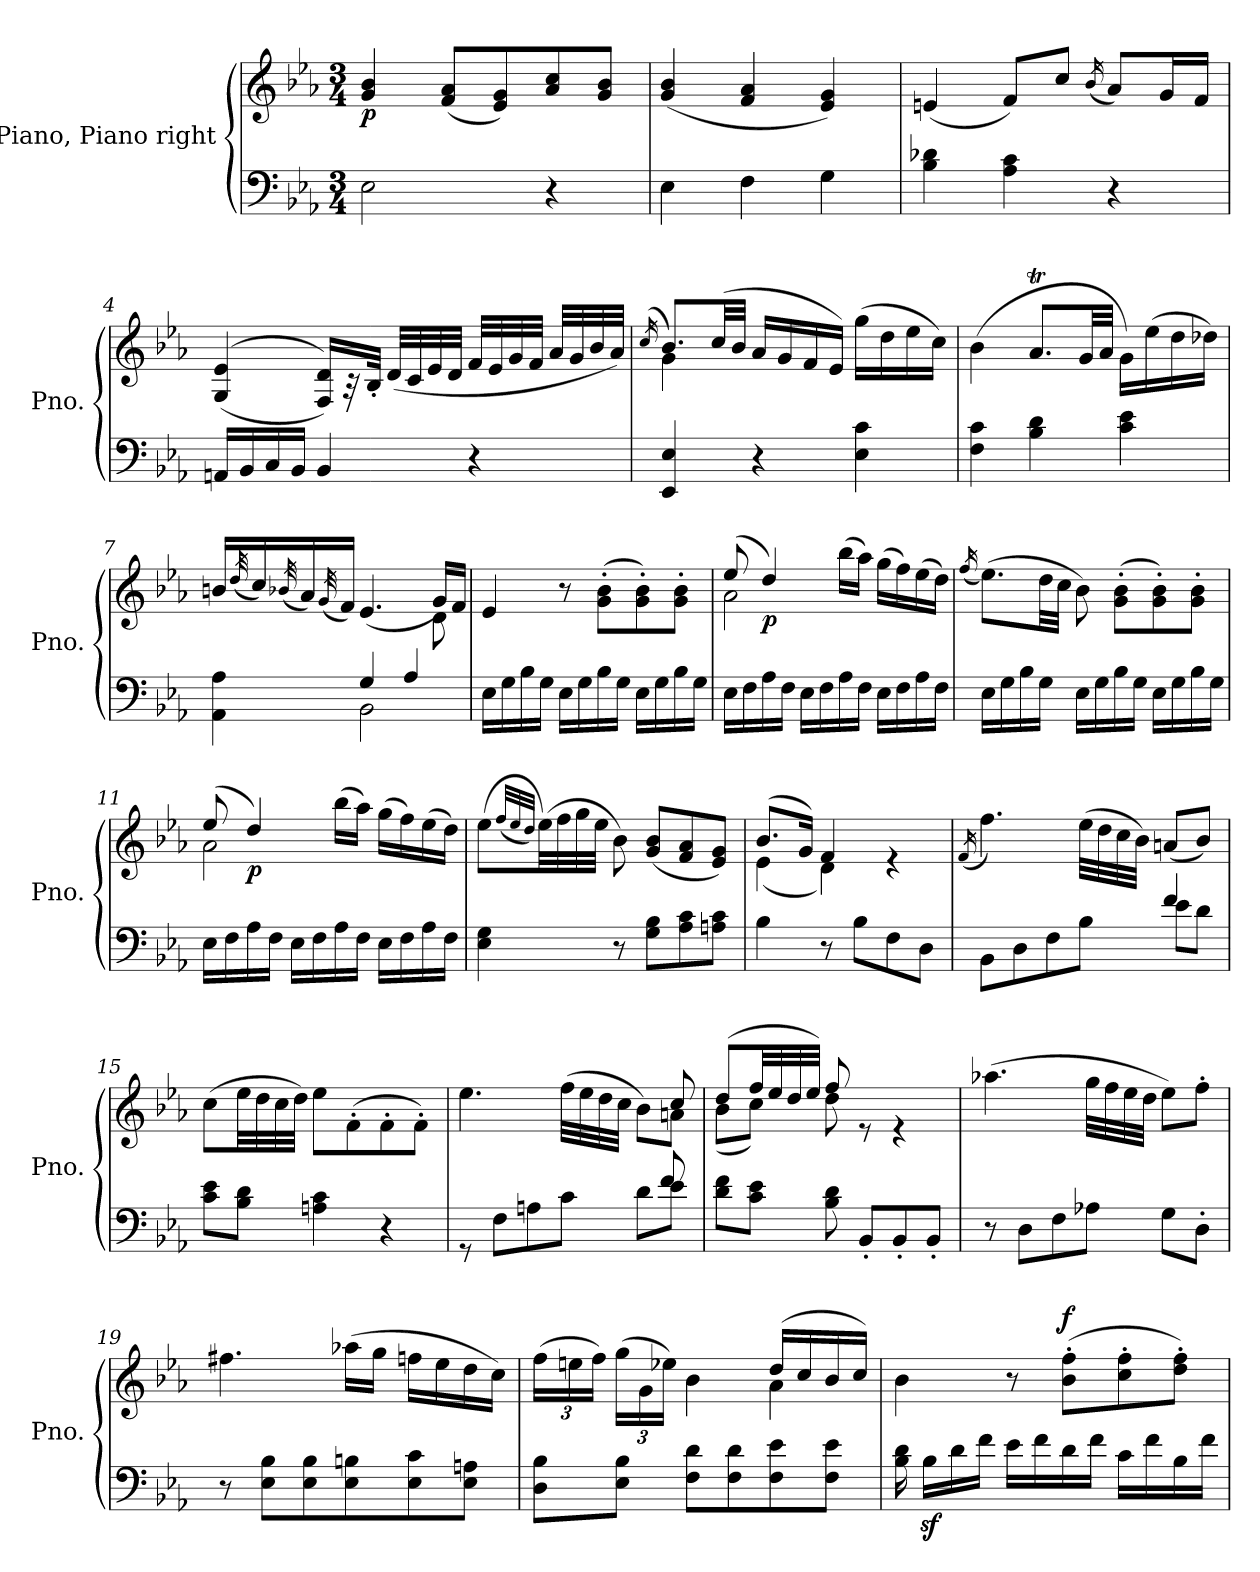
**kern	**kern	**dynam
*part1	*part1	*part1
*staff2	*staff1	*staff1/2
*I"Piano, Piano right	*	*
*I'Pno.	*	*
*clefF4	*clefG2	*
*k[b-e-a-]	*k[b-e-a-]	*
*M3/4	*M3/4	*
=1	=1	=1
!	!	!LO:DY:b
2E-\	4g/ 4b-/	p
.	(<8f/ 8a-/L	.
.	8e-/ 8g/)	.
4r	8a-/ 8cc/	.
.	8g/ 8b-/J	.
=2	=2	=2
4E-\	(<4g/ 4b-/	.
4F\	4f/ 4a-/	.
4G\	4e-/ 4g/)	.
=3	=3	=3
4B-\ 4d-X\	(<4en/	.
4A-\ 4c\	8f/L)	.
.	8cc/J	.
.	(<16qb-/	.
4r	8a-/L)	.
.	16g/L	.
.	16f/JJ	.
=4	=4	=4
16AAn/LL	(>(<4G/ 4e-/	.
16BB-/	.	.
16C/	.	.
16BB-/JJ	.	.
4BB-/	16F/ 16d/LL))	.
.	32r	.
.	32B-'/JJk	.
.	(<32d/LLL	.
.	32c/	.
.	32e-/	.
.	32d/JJJ	.
4r	32f/LLL	.
.	32e-/	.
.	32g/	.
.	32f/JJJ	.
.	32a-/LLL	.
.	32g/	.
.	32b-/	.
.	32a-/JJJ)	.
=5	=5	=5
.	(>16qcc/	.
*	*^	*
4EE-/ 4E-/	8.b-/L)	4g\	.
.	(>32cc/LL	.	.
.	32b-/JJJ	.	.
4r	16a-/LL	2ryy	.
.	16g/	.	.
.	16f/	.	.
.	16e-/JJ)	.	.
4E-\ 4c\	(>16gg\LL	.	.
.	16dd\	.	.
.	16ee-\	.	.
.	16cc\JJ)	.	.
*	*v	*v	*
=6	=6	=6
4F\ 4c\	(<4b-\	.
4B-\ 4d\	8.a-T/L	.
.	32g/LL	.
.	32a-/JJJ	.
4c\ 4e-\	16g\LL)	.
.	(>16ee-\	.
.	16dd\	.
.	16dd-X\JJ)	.
=7	=7	=7
*^	*^	*
4AA-\ 4A-\	4ryy	16bn/LL	8ryy	.
.	.	(<32qdd/	.	.
.	.	16cc/)	.	.
*	*	*v	*v	*
.	.	(<32qb-X/	.
.	.	16a-/)	.
.	.	(<32qg/	.
.	.	16f/JJ)	.
4G/	2BB-\	(<4.e-/	.
4A-/	.	.	.
*	*	*^	*
.	.	16g/LL)	8d\	.
.	.	16f/JJ	.	.
*v	*v	*	*	*
*	*v	*v	*
=8	=8	=8
16E-\LL	4e-/	.
16G\	.	.
16B-\	.	.
16G\JJ	.	.
16E-\LL	8r	.
16G\	.	.
16B-\	(>8g\' 8b-\'L	.
16G\JJ	.	.
16E-\LL	8g\' 8b-\')	.
16G\	.	.
16B-\	8g\' 8b-\'J	.
16G\JJ	.	.
=9	=9	=9
*	*^	*
!	!	!	!LO:DY:b=2
!	!	!	!LO:DY:n=1:b
16E-\LL	(>8ee-/	2a-\	sfp sf
16F\	.	.	.
!	!	!	!LO:DY:n=2:b
16A-\	4dd/)	.	p
16F\JJ	.	.	.
16E-\LL	.	.	.
16F\	.	.	.
16A-\	(>16bb-\LL	.	.
16F\JJ	16aa-\JJ)	.	.
16E-\LL	(>16gg\LL	4ryy	.
16F\	16ff\)	.	.
16A-\	(>16ee-\	.	.
16F\JJ	16dd\JJ)	.	.
*	*v	*v	*
=10	=10	=10
.	(<16qff/	.
16E-\LL	(>8.ee-\L)	.
16G\	.	.
16B-\	.	.
16G\JJ	32dd\LL	.
.	32cc\JJJ	.
16E-\LL	8b-\)	.
16G\	.	.
16B-\	(>8g\' 8b-\'L	.
16G\JJ	.	.
16E-\LL	8g\' 8b-\')	.
16G\	.	.
16B-\	8g\' 8b-\'J	.
16G\JJ	.	.
=11	=11	=11
*	*^	*
!	!	!	!LO:DY:b=2
!	!	!	!LO:DY:n=1:b
16E-\LL	(>8ee-/	2a-\	sfp sf
16F\	.	.	.
!	!	!	!LO:DY:n=2:b
16A-\	4dd/)	.	p
16F\JJ	.	.	.
16E-\LL	.	.	.
16F\	.	.	.
16A-\	(>16bb-\LL	.	.
16F\JJ	16aa-\JJ)	.	.
16E-\LL	(>16gg\LL	4ryy	.
16F\	16ff\)	.	.
16A-\	(>16ee-\	.	.
16F\JJ	16dd\JJ)	.	.
*	*v	*v	*
=12	=12	=12
4E-\ 4G\	(>8ee-\L	.
.	(<32qff/LLL	.
.	32qee-/	.
.	32qdd/JJJ)	.
.	(>32ee-\LL)	.
.	32ff\	.
.	32gg\	.
.	32ee-\JJJ	.
8r	8b-\)	.
8G\ 8B-\L	(<8g/ 8b-/L	.
8A-\ 8c\	8f/ 8a-/	.
8An\ 8c\J	8e-/ 8g/J)	.
=13	=13	=13
*	*^	*
4B-\	(>8.b-/L	(<4e-\	.
.	16g/Jk)	.	.
8r	4f/	4d\)	.
8B-\L	.	.	.
8F\	4re	4ryy	.
8D\J	.	.	.
*	*v	*v	*
=14	=14	=14
.	(>16qf/	.
*^	*	*
8BB-\L	2ryy	4.ff\)	.
8D\	.	.	.
8F\	.	.	.
8B-\J	.	(>32ee-\LLL	.
.	.	32dd\	.
.	.	32cc\	.
.	.	32b-\JJJ)	.
4f/	8e-\L	(<8an/L	.
.	8d\J	8b-/J)	.
*v	*v	*	*
=15	=15	=15
8c\ 8e-\L	(>8cc\L	.
8B-\ 8d\J	32ee-\LL	.
.	32dd\	.
.	32cc\	.
.	32dd\JJJ)	.
4An\ 4c\	8ee-\L	.
.	(>8f'\	.
4r	8f'\	.
.	8f'\J)	.
=16	=16	=16
*^	*^	*
8rGG	8ryy	4.ee-\	8ryy	.
*v	*v	*	*	*
*	*v	*v	*
8F\L	.	.
8An\	.	.
8c\J	(>32ff\LLL	.
.	32ee-\	.
.	32dd\	.
.	32cc\JJJ	.
8d\L	8b-\L)	.
*^	*^	*
8e-\J	8f/	8an\J	8cc/	.
*v	*v	*	*	*
=17	=17	=17	=17
8d\ 8f\L	(>8dd/L	(<8b-\L	.
8c\ 8e-\J	32ff/LL	8cc\J)	.
.	32ee-/	.	.
.	32dd/	.	.
.	32ee-/JJJ)	.	.
8B-\ 8d\	8ff/	8dd\	.
8BB-'/L	8re	4.ryy	.
8BB-'/	4re	.	.
8BB-'/J	.	.	.
*	*v	*v	*
=18	=18	=18
8r	(>4.aa-X\	.
8D\L	.	.
8F\	.	.
8A-X\J	32gg\LLL	.
.	32ff\	.
.	32ee-\	.
.	32dd\JJJ	.
8G\L	8ee-\L)	.
8D'\J	8ff'\J	.
=19	=19	=19
8r	4.ff#X\	.
8E-\ 8B-\L	.	.
8E-\ 8B-\	.	.
8E-\ 8Bn\	(>16aa-X\LL	.
.	16gg\JJ	.
8E-\ 8c\	16ffn\LL	.
.	16ee-\	.
8E-\ 8An\J	16dd\	.
.	16cc\JJ)	.
=20	=20	=20
*	*^	*
*	*	*Xbrackettup	*
8D\ 8B-\L	4rDyy	(>24ff\LL	.
.	.	24een\	.
.	.	24ff\JJ)	.
8E-\ 8B-\J	.	(>24gg\LL	.
.	.	24g\	.
.	.	24ee-X\JJ)	.
8F\ 8d\L	4b-\	4ryy	.
8F\ 8d\	.	.	.
8F\ 8e-\	(>16dd/LL	4a-\	.
.	16cc/	.	.
8F\ 8e-\J	16b-/	.	.
.	16cc/JJ)	.	.
*	*v	*v	*
=21	=21	=21
16B-\ 16d\	4b-\	.
16B-z<\LL	.	.
16d\	.	.
16f\JJ	.	.
16e-\LL	8r	.
16f\	.	.
!	!	!LO:DY:a
16d\	(>8b-\' 8ff\'L	f
16f\JJ	.	.
16c\LL	8cc\' 8ff\'	.
16f\	.	.
16B-\	8dd\' 8ff\'J)	.
16f\JJ	.	.
=	=	=
*-	*-	*-
